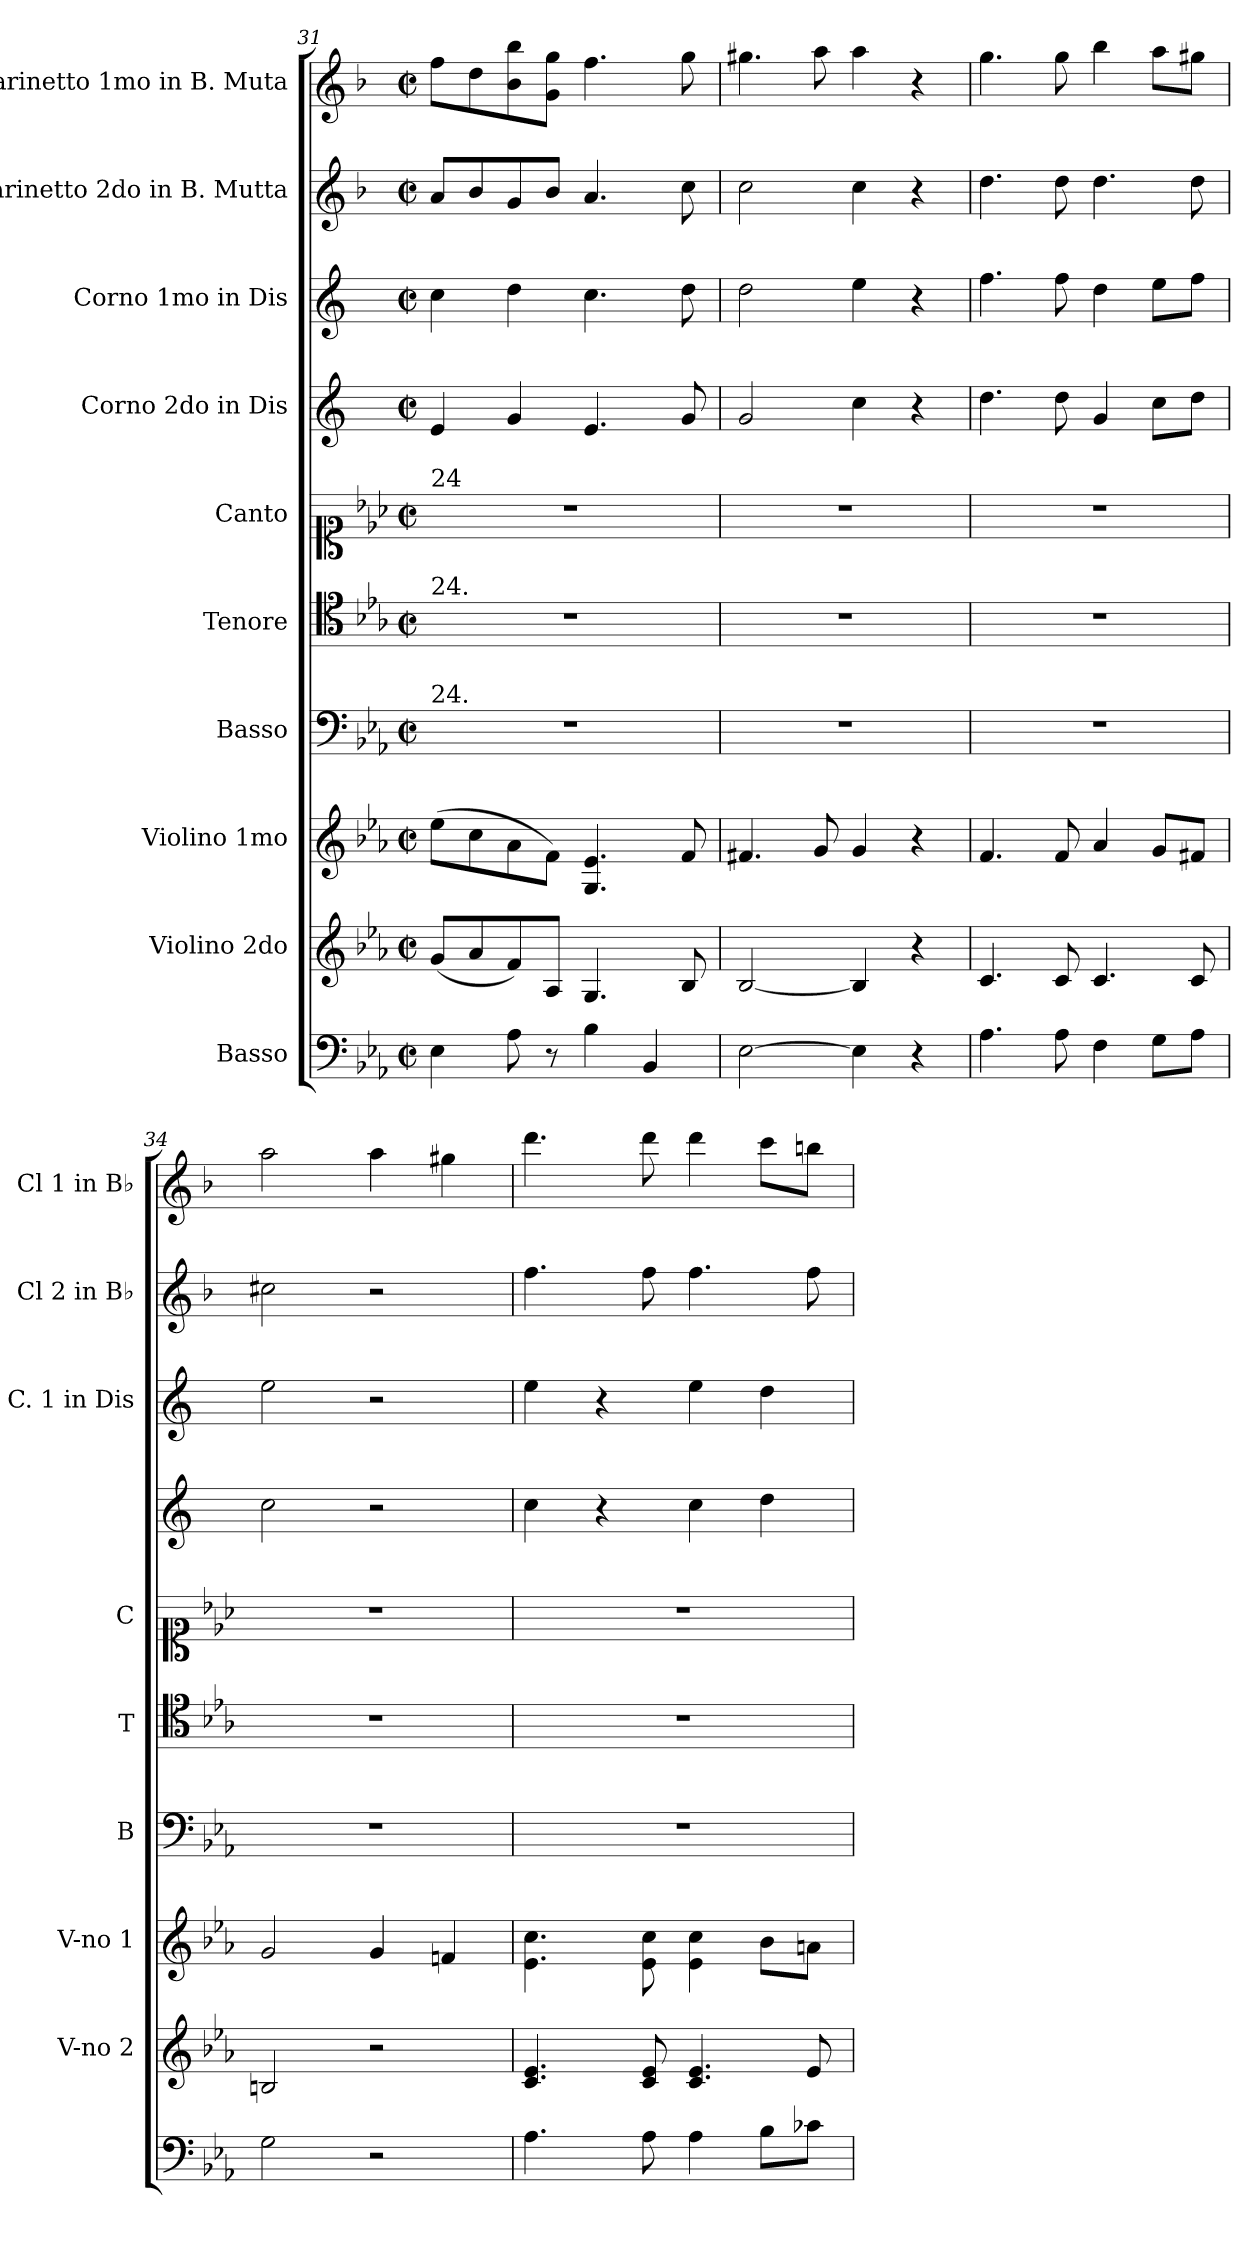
**kern	**kern	**kern	**kern	**kern	**kern	**kern	**kern	**kern	**kern
*part10	*part9	*part8	*part7	*part6	*part5	*part4	*part3	*part2	*part1
*staff10	*staff9	*staff8	*staff7	*staff6	*staff5	*staff4	*staff3	*staff2	*staff1
*I"Basso	*I"Violino 2do	*I"Violino 1mo	*I"Basso	*I"Tenore	*I"Canto	*I"Corno 2do in Dis	*I"Corno 1mo in Dis	*I"Clarinetto 2do in B. Mutta	*I"Clarinetto 1mo in B. Muta
*	*I'V-no 2	*I'V-no 1	*I'B	*I'T	*I'C	*	*I'C. 1 in Dis	*I'Cl 2 in B♭	*I'Cl 1 in B♭
*clefF4	*clefG2	*clefG2	*clefF4	*clefC4	*clefC1	*clefG2	*clefG2	*clefG2	*clefG2
*	*	*	*	*	*	*ITrd5c9	*ITrd5c9	*ITrd1c2	*ITrd1c2
*k[b-e-a-]	*k[b-e-a-]	*k[b-e-a-]	*k[b-e-a-]	*k[b-e-a-]	*k[b-e-a-]	*k[b-e-a-]	*k[b-e-a-]	*k[b-e-a-]	*k[b-e-a-]
*M2/2	*M2/2	*M2/2	*M2/2	*M2/2	*M2/2	*M2/2	*M2/2	*M2/2	*M2/2
*met(c|)	*met(c|)	*met(c|)	*met(c|)	*met(c|)	*met(c|)	*met(c|)	*met(c|)	*met(c|)	*met(c|)
=31	=31	=31	=31	=31	=31	=31	=31	=31	=31
!	!	!	!	!	!LO:TX:a:t=24	!	!	!	!
!	!	!	!	!LO:TX:a:t=24.	!	!	!	!	!
!	!	!	!LO:TX:a:t=24.	!	!	!	!	!	!
4E-\	(8g/L	(8ee-\L	1r	1r	1r	4G/	4e-\	8g/L	8ee-\L
.	8a-/	8cc\	.	.	.	.	.	8a-/	8cc\
8A-\	8f/)	8a-\	.	.	.	4B-/	4f\	8f/	8a-\ 8aa-\
8r	8A-/J	8f\J)	.	.	.	.	.	8a-/J	8f\ 8ff\J
4B-\	4.G/	4.G/ 4.e-/	.	.	.	4.G/	4.e-\	4.g/	4.ee-\
4BB-/	.	.	.	.	.	.	.	.	.
.	8B-/	8f/	.	.	.	8B-/	8f\	8b-\	8ff\
=32	=32	=32	=32	=32	=32	=32	=32	=32	=32
[2E-\	[2B-/	4.f#X/	1r	1r	1r	2B-/	2f\	2b-\	4.ff#X\
.	.	8g/	.	.	.	.	.	.	8gg\
4E-\]	4B-/]	4g/	.	.	.	4e-\	4g\	4b-\	4gg\
4r	4r	4r	.	.	.	4r	4r	4r	4r
=33	=33	=33	=33	=33	=33	=33	=33	=33	=33
4.A-\	4.c/	4.f/	1r	1r	1r	4.f\	4.a-\	4.cc\	4.ff\
8A-\	8c/	8f/	.	.	.	8f\	8a-\	8cc\	8ff\
4F\	4.c/	4a-/	.	.	.	4B-/	4f\	4.cc\	4aa-\
8G\L	.	8g/L	.	.	.	8e-\L	8g\L	.	8gg\L
8A-\J	8c/	8f#X/J	.	.	.	8f\J	8a-\J	8cc\	8ff#X\J
=34	=34	=34	=34	=34	=34	=34	=34	=34	=34
2G\	2Bn/	2g/	1r	1r	1r	2e-\	2g\	2bn\	2gg\
2r	2r	4g/	.	.	.	2r	2r	2r	4gg\
.	.	4fn/	.	.	.	.	.	.	4ff#X\
=35	=35	=35	=35	=35	=35	=35	=35	=35	=35
4.A-\	4.c/ 4.e-/	4.e-\ 4.cc\	1r	1r	1r	4e-\	4g\	4.ee-\	4.ccc\
.	.	.	.	.	.	4r	4r	.	.
8A-\	8c/ 8e-/	8e-\ 8cc\	.	.	.	.	.	8ee-\	8ccc\
4A-\	4.c/ 4.e-/	4e-\ 4cc\	.	.	.	4e-\	4g\	4.ee-\	4ccc\
8B-\L	.	8b-\L	.	.	.	4f\	4f\	.	8bb-\L
8c-X\J	8e-/	8an\J	.	.	.	.	.	8ee-\	8aan\J
=	=	=	=	=	=	=	=	=	=
*-	*-	*-	*-	*-	*-	*-	*-	*-	*-
